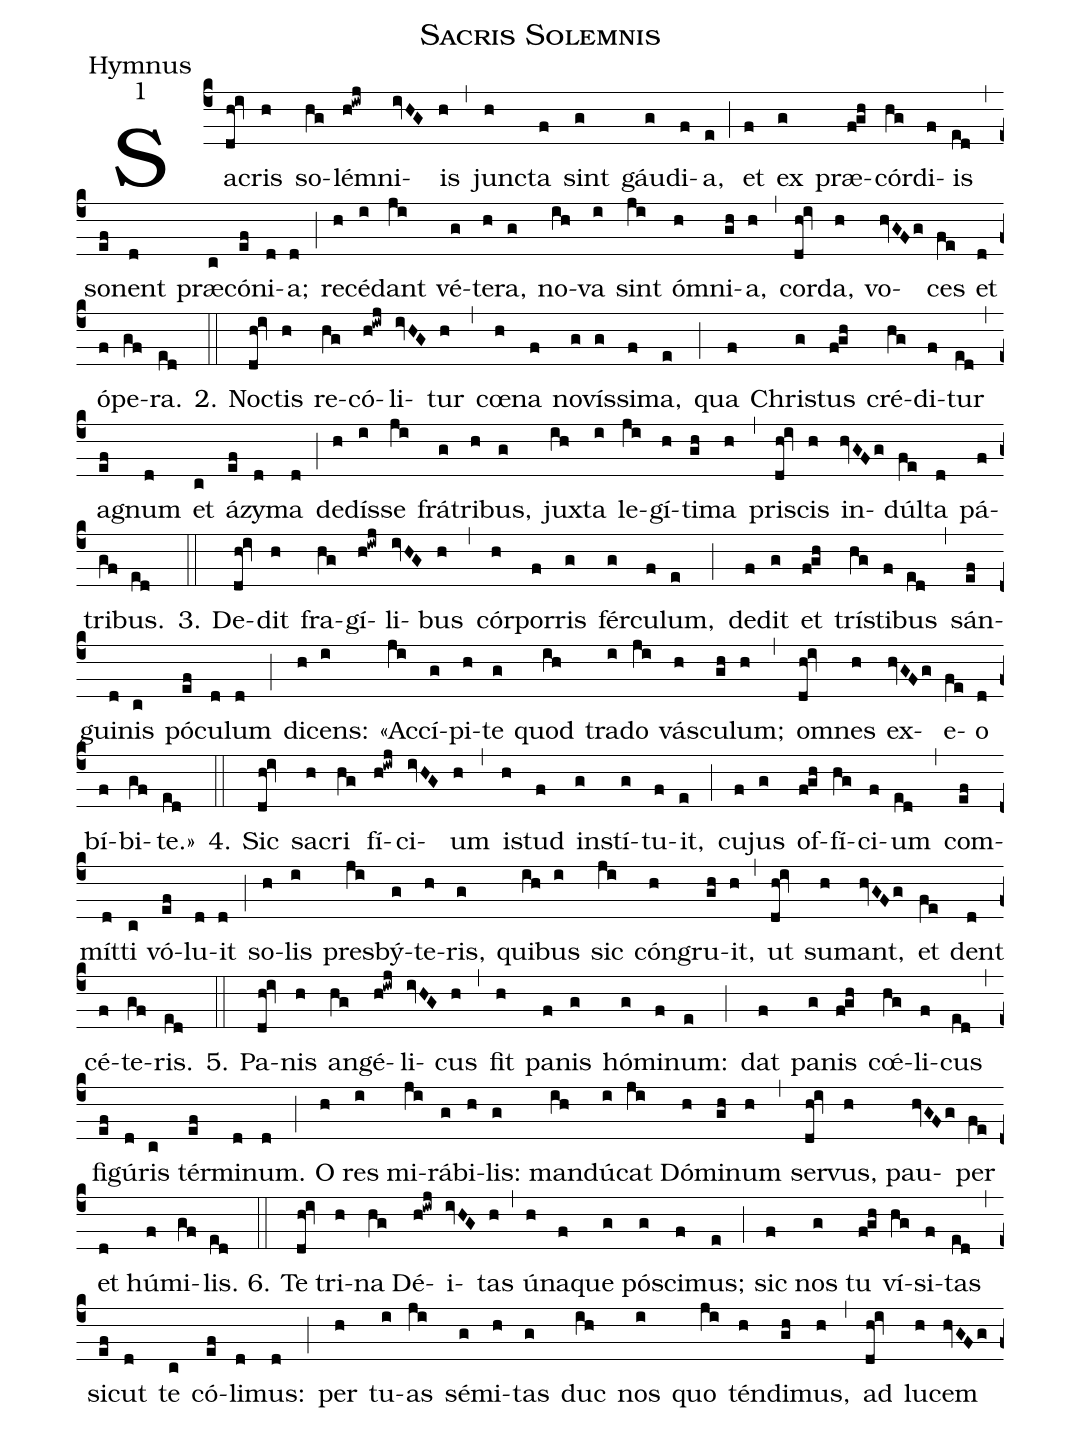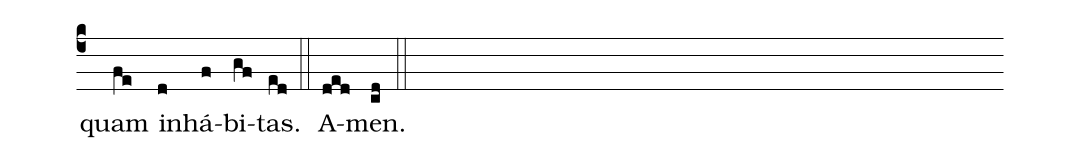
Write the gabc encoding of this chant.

name:Sacris Solemnis;
office-part:Hymnus;
mode:1;
%%
(c4) Sa(dh!iv)cris(h) so(hg)lém(h!iwj)ni(ivHG)is(h) (,) junc(h)ta(f) sint(g) gáu(g)di(f)a,(e) (;)
et(f) ex(g) præ(f!gh)cór(hg)di(f)is(ed) (,) so(ef)nent(d) præ(c)có(ef)ni(d)a;(d) (;)
re(h)cé(i)dant(ji) vé(g)te(h)ra,(g) no(ih)va(i) sint(ji) ó(h)mni(gh)a,(h) (,)
cor(dh!iv)da,(h) vo(hvGFg)ces(fe) et(d) ó(f)pe(gf)ra.(ed) (::)

2. Noc(dh!iv)tis(h) re(hg)có(h!iwj)li(ivHG)tur(h) (,) cœ(h)na(f) no(g)vís(g)si(f)ma,(e) (;)
qua(f) Chri(g)stus(f!gh) cré(hg)di(f)tur(ed) (,) a(ef)gnum(d) et(c) á(ef)zy(d)ma(d) (;)
de(h)dís(i)se(ji) frá(g)tri(h)bus,(g) jux(ih)ta(i) le(ji)gí(h)ti(gh)ma(h) (,)
pri(dh!iv)scis(h) in(hvGFg)dúl(fe)ta(d) pá(f)tri(gf)bus.(ed) (::)

3. De(dh!iv)dit(h) fra(hg)gí(h!iwj)li(ivHG)bus(h) (,) cór(h)por(f)ris(g) fér(g)cu(f)lum,(e) (;)
de(f)dit(g) et(f!gh) trí(hg)sti(f)bus(ed) (,) sán(ef)gui(d)nis(c) pó(ef)cu(d)lum(d) (;)
di(h)cens:(i) «Ac(ji)cí(g)pi(h)te(g) quod(ih) tra(i)do(ji) vá(h)scu(gh)lum;(h) (,)
o(dh!iv)mnes(h) ex(hvGFg)e(fe)o(d) bí(f)bi(gf)te.»(ed) (::)

4.  Sic(dh!iv) sa(h)cri(hg) fí(h!iwj)ci(ivHG)um(h) (,) i(h)stud(f) in(g)stí(g)tu(f)it,(e) (;)
cu(f)jus(g) of(f!gh)fí(hg)ci(f)um(ed) (,) com(ef)mít(d)ti(c) vó(ef)lu(d)it(d) (;)
so(h)lis(i) pres(ji)bý(g)te(h)ris,(g) qui(ih)bus(i) sic(ji) cón(h)gru(gh)it,(h) (,)
ut(dh!iv) su(h)mant,(hvGFg) et(fe) dent(d) cé(f)te(gf)ris.(ed) (::)

5.  Pa(dh!iv)nis(h) an(hg)gé(h!iwj)li(ivHG)cus(h) (,) fit(h) pa(f)nis(g) hó(g)mi(f)num:(e) (;)
dat(f) pa(g)nis(f!gh) cœ́(hg)li(f)cus(ed) (,) fi(ef)gú(d)ris(c) tér(ef)mi(d)num.(d) (;)
O(h) res(i) mi(ji)rá(g)bi(h)lis:(g) man(ih)dú(i)cat(ji) Dó(h)mi(gh)num(h) (,)
ser(dh!iv)vus,(h) pau(hvGFg)per(fe) et(d) hú(f)mi(gf)lis.(ed) (::)

6.  Te(dh!iv) tri(h)na(hg) Dé(h!iwj)i(ivHG)tas(h) (,) ú(h)na(f)que(g) pó(g)sci(f)mus;(e) (;)
sic(f) nos(g) tu(f!gh) ví(hg)si(f)tas(ed) (,) si(ef)cut(d) te(c) có(ef)li(d)mus:(d) (;)
per(h) tu(i)as(ji) sé(g)mi(h)tas(g) duc(ih) nos(i) quo(ji) tén(h)di(gh)mus,(h) (,)
ad(dh!iv) lu(h)cem(hvGFg) quam(fe) in(d)há(f)bi(gf)tas.(ed) (::)

A(ded)men.(cd) (::)
